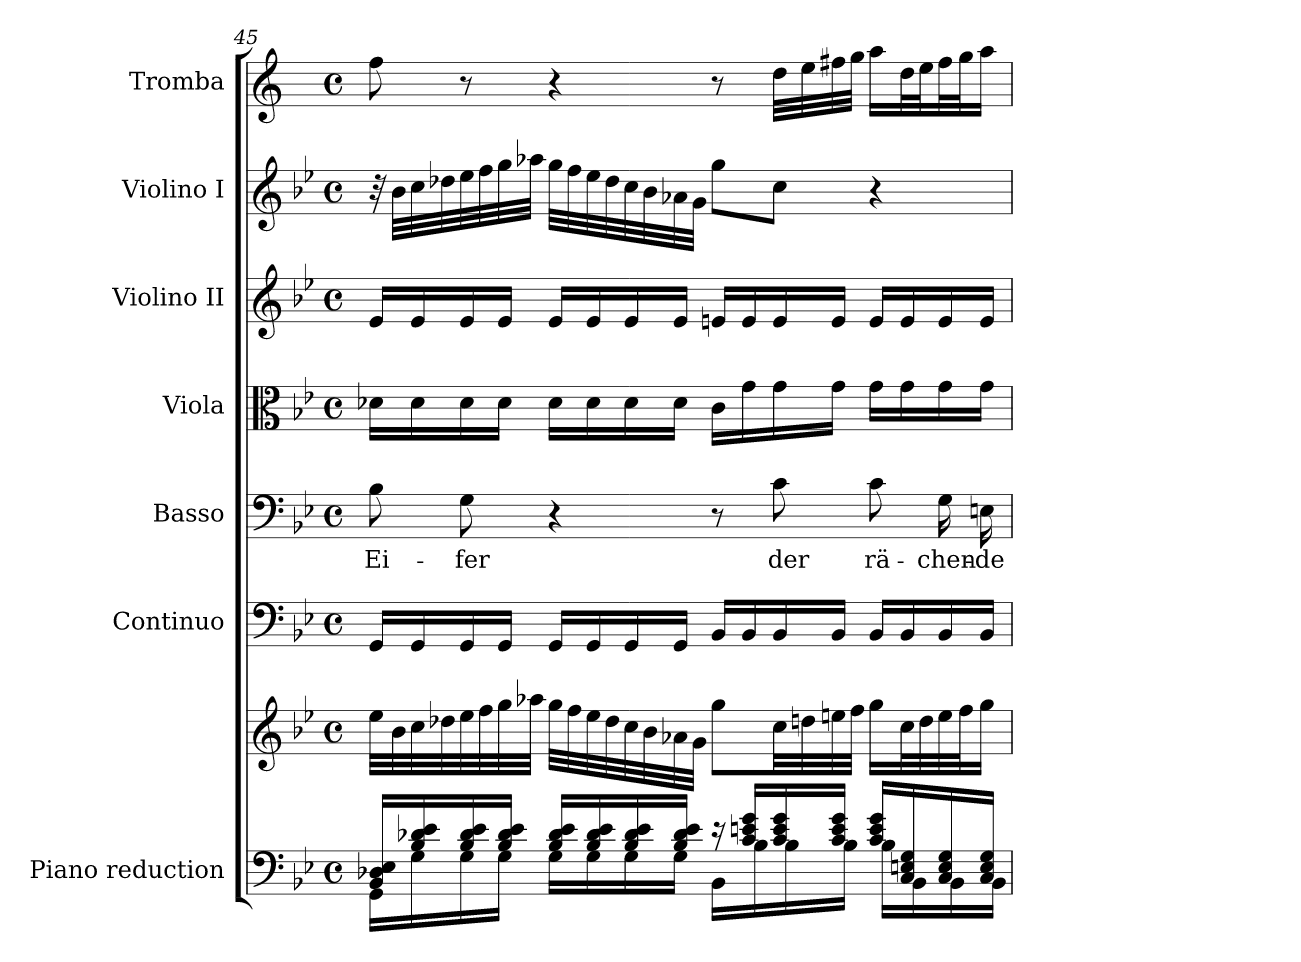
**kern	**kern	**kern	**kern	**text	**kern	**kern	**kern	**kern
*part7	*part7	*part6	*part5	*part5	*part4	*part3	*part2	*part1
*staff8	*staff7	*staff6	*staff5	*staff5	*staff4	*staff3	*staff2	*staff1
*I"Piano reduction	*	*I"Continuo	*I"Basso	*	*I"Viola	*I"Violino II	*I"Violino I	*I"Tromba
*I'Pno	*	*	*	*	*	*	*	*
*clefF4	*clefG2	*clefF4	*clefF4	*	*clefC3	*clefG2	*clefG2	*clefG2
*	*	*	*	*	*	*	*	*ITrd1c2
*k[b-e-]	*k[b-e-]	*k[b-e-]	*k[b-e-]	*	*k[b-e-]	*k[b-e-]	*k[b-e-]	*k[b-e-]
*M4/4	*M4/4	*M4/4	*M4/4	*	*M4/4	*M4/4	*M4/4	*M4/4
*met(c)	*met(c)	*met(c)	*met(c)	*	*met(c)	*met(c)	*met(c)	*met(c)
=45	=45	=45	=45	=45	=45	=45	=45	=45
*^	*	*	*	*	*	*	*	*
!	!	!	!	!	!LO:LY:b	!	!	!	!
16BB-/ 16D-X/ 16E-/LL	16GG\LL	32ee-\LLL	16GG/LL	8B-\	Ei-	16d-X\LL	16e-/LL	32r	8ee-\
.	.	32b-\	.	.	.	.	.	32b-\LLL	.
16B-/ 16d-X/ 16e-/	16G\	32cc\	16GG/	.	.	16d-\	16e-/	32cc\	.
.	.	32dd-X\	.	.	.	.	.	32dd-X\	.
!	!	!	!	!	!LO:LY:b	!	!	!	!
16B-/ 16d-/ 16e-/	16G\	32ee-\	16GG/	8G\	fer	16d-\	16e-/	32ee-\	8r
.	.	32ff\	.	.	.	.	.	32ff\	.
16B-/ 16d-/ 16e-/JJ	16G\JJ	32gg\	16GG/JJ	.	.	16d-\JJ	16e-/JJ	32gg\	.
.	.	32aa-X\JJJ	.	.	.	.	.	32aa-X\JJJ	.
16B-/ 16d-/ 16e-/LL	16G\LL	32gg\LLL	16GG/LL	4r	.	16d-\LL	16e-/LL	32gg\LLL	4r
.	.	32ff\	.	.	.	.	.	32ff\	.
16B-/ 16d-/ 16e-/	16G\	32ee-\	16GG/	.	.	16d-\	16e-/	32ee-\	.
.	.	32dd-\	.	.	.	.	.	32dd-\	.
16B-/ 16d-/ 16e-/	16G\	32cc\	16GG/	.	.	16d-\	16e-/	32cc\	.
.	.	32b-\	.	.	.	.	.	32b-\	.
16B-/ 16d-/ 16e-/JJ	16G\JJ	32a-X\	16GG/JJ	.	.	16d-\JJ	16e-/JJ	32a-X\	.
.	.	32g\JJJ	.	.	.	.	.	32g\JJJ	.
16r	16BB-\LL	8gg\L	16BB-/LL	8r	.	16c\LL	16en/LL	8gg\L	8r
16c/ 16en/ 16g/LL	16B-\	.	16BB-/	.	.	16g\	16e/	.	.
!	!	!	!	!	!LO:LY:b	!	!	!	!
16c/ 16e/ 16g/	16B-\	32cc\LL	16BB-/	8c\	der	16g\	16e/	8cc\J	32cc\LLL
.	.	32ddn\	.	.	.	.	.	.	32dd\
16c/ 16e/ 16g/JJ	16B-\JJ	32een\	16BB-/JJ	.	.	16g\JJ	16e/JJ	.	32een\
.	.	32ff\JJJ	.	.	.	.	.	.	32ff\JJJ
!	!	!	!	!	!LO:LY:b	!	!	!	!
16c/ 16e/ 16g/LL	16B-\LL	16gg\LL	16BB-/LL	8c\	rä-	16g\LL	16e/LL	4r	16gg\LL
16C/ 16En/ 16G/	16BB-\	32cc\L	16BB-/	.	.	16g\	16e/	.	32cc\L
.	.	32dd\	.	.	.	.	.	.	32dd\J
!	!	!	!	!	!LO:LY:b	!	!	!	!
16C/ 16E/ 16G/	16BB-\	32ee\	16BB-/	16G\	chen-	16g\	16e/	.	32ee\L
.	.	32ff\J	.	.	.	.	.	.	32ff\J
!	!	!	!	!	!LO:LY:b	!	!	!	!
16C/ 16E/ 16G/JJ	16BB-\JJ	16gg\JJ	16BB-/JJ	16En\	de	16g\JJ	16e/JJ	.	16gg\JJ
*v	*v	*	*	*	*	*	*	*	*
=	=	=	=	=	=	=	=	=
*-	*-	*-	*-	*-	*-	*-	*-	*-
